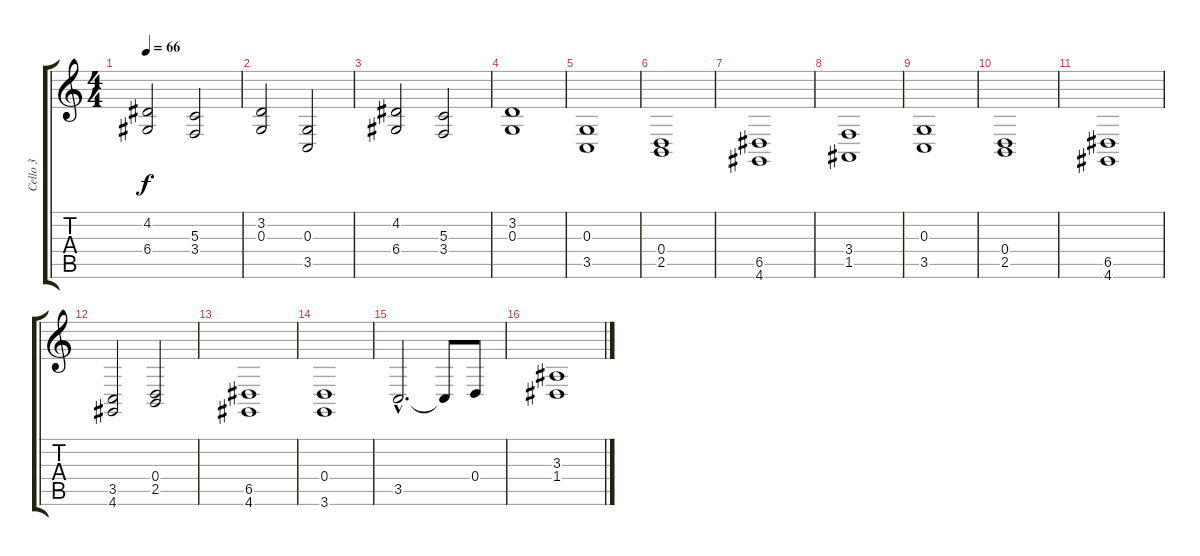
\track ("Cello 3" "Cello 3") {instrument cello}
\staff {score tabs}
\tuning (E4 B3 G3 D3 A2 E2) {hide}
\ts (4 4)
\tempo 66
\clef g2
\ks c
(4.2 6.4).2{dy f} (5.3 3.4).2 |
(3.2 0.3).2 (0.3 3.5).2 |
(4.2 6.4).2 (5.3 3.4).2 |
(3.2 0.3).1 |
(0.3 3.5).1 |
(0.4 2.5).1 |
(6.5 4.6).1 |
(3.4 1.5).1 |
(0.3 3.5).1 |
(0.4 2.5).1 |
(6.5 4.6).1 |
(3.5 4.6).2 (0.4 2.5).2 |
(6.5 4.6).1 |
(0.4 3.6).1 |
3.5{hac}.2{d} 3.5{t}.8 0.4.8 |
(3.3 1.4).1
